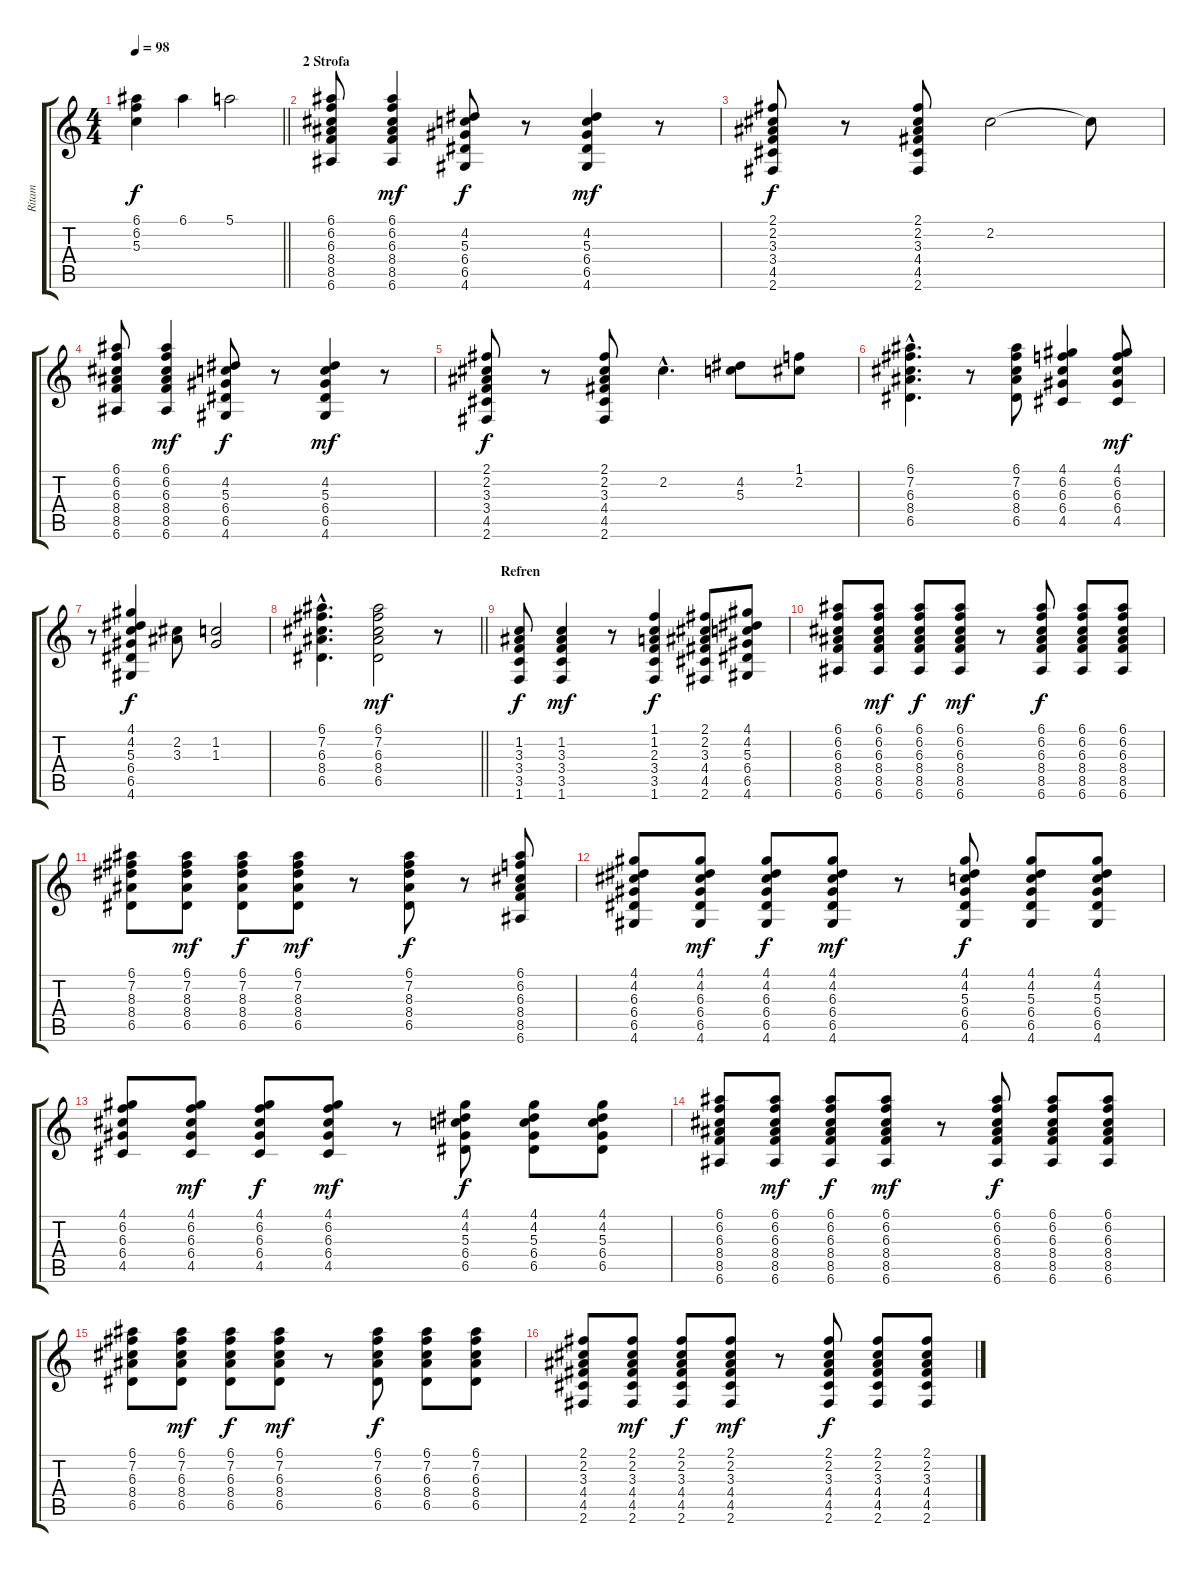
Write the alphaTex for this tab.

\track ("Ritam" "Ritam") {instrument acousticguitarsteel}
\staff {score tabs}
\tuning (E4 B3 G3 D3 A2 E2) {hide}
\ts (4 4)
\tempo 98
\clef g2
\barLineRight lightlight
\ks c
(6.1 6.2 5.3).4{dy f} 6.1.4 5.1.2 |
\section ("" "2 Strofa")
(6.1 6.2 6.3 8.4 8.5 6.6).8 (6.1 6.2 6.3 8.4 8.5 6.6).4{dy mf} (4.2 5.3 6.4 6.5 4.6).8{dy f} r.8 (4.2 5.3 6.4 6.5 4.6).4{dy mf} r.8 |
(2.1 2.2 3.3 3.4 4.5 2.6).8{dy f} r.8 (2.1 2.2 3.3 4.4 4.5 2.6).8 2.2.2 2.2{t}.8 |
(6.1 6.2 6.3 8.4 8.5 6.6).8 (6.1 6.2 6.3 8.4 8.5 6.6).4{dy mf} (4.2 5.3 6.4 6.5 4.6).8{dy f} r.8 (4.2 5.3 6.4 6.5 4.6).4{dy mf} r.8 |
(2.1 2.2 3.3 3.4 4.5 2.6).8{dy f} r.8 (2.1 2.2 3.3 4.4 4.5 2.6).8 2.2{hac}.4{d} (4.2 5.3).8 (1.1 2.2).8 |
(6.1{hac} 7.2{hac} 6.3{hac} 8.4{hac} 6.5{hac}).4{d} r.8 (6.1 7.2 6.3 8.4 6.5).8 (4.1 6.2 6.3 6.4 4.5).4 (4.1 6.2 6.3 6.4 4.5).8{dy mf} |
r.8 (4.1 4.2 5.3 6.4 6.5 4.6).4{dy f} (2.2 3.3).8 (1.2 1.3).2 |
\barLineRight lightlight
(6.1{hac} 7.2{hac} 6.3{hac} 8.4{hac} 6.5{hac}).4{d} (6.1 7.2 6.3 8.4 6.5).2{dy mf} r.8 |
\section ("" "Refren")
(1.2 3.3 3.4 3.5 1.6).8{dy f} (1.2 3.3 3.4 3.5 1.6).4{dy mf} r.8 (1.1 1.2 2.3 3.4 3.5 1.6).4{dy f} (2.1 2.2 3.3 4.4 4.5 2.6).8 (4.1 4.2 5.3 6.4 6.5 4.6).8 |
(6.1 6.2 6.3 8.4 8.5 6.6).8 (6.1 6.2 6.3 8.4 8.5 6.6).8{dy mf} (6.1 6.2 6.3 8.4 8.5 6.6).8{dy f} (6.1 6.2 6.3 8.4 8.5 6.6).8{dy mf} r.8 (6.1 6.2 6.3 8.4 8.5 6.6).8{dy f} (6.1 6.2 6.3 8.4 8.5 6.6).8 (6.1 6.2 6.3 8.4 8.5 6.6).8 |
(6.1 7.2 8.3 8.4 6.5).8 (6.1 7.2 8.3 8.4 6.5).8{dy mf} (6.1 7.2 8.3 8.4 6.5).8{dy f} (6.1 7.2 8.3 8.4 6.5).8{dy mf} r.8 (6.1 7.2 8.3 8.4 6.5).8{dy f} r.8 (6.1 6.2 6.3 8.4 8.5 6.6).8 |
(4.1 4.2 6.3 6.4 6.5 4.6).8 (4.1 4.2 6.3 6.4 6.5 4.6).8{dy mf} (4.1 4.2 6.3 6.4 6.5 4.6).8{dy f} (4.1 4.2 6.3 6.4 6.5 4.6).8{dy mf} r.8 (4.1 4.2 5.3 6.4 6.5 4.6).8{dy f} (4.1 4.2 5.3 6.4 6.5 4.6).8 (4.1 4.2 5.3 6.4 6.5 4.6).8 |
(4.1 6.2 6.3 6.4 4.5).8 (4.1 6.2 6.3 6.4 4.5).8{dy mf} (4.1 6.2 6.3 6.4 4.5).8{dy f} (4.1 6.2 6.3 6.4 4.5).8{dy mf} r.8 (4.1 4.2 5.3 6.4 6.5).8{dy f} (4.1 4.2 5.3 6.4 6.5).8 (4.1 4.2 5.3 6.4 6.5).8 |
(6.1 6.2 6.3 8.4 8.5 6.6).8 (6.1 6.2 6.3 8.4 8.5 6.6).8{dy mf} (6.1 6.2 6.3 8.4 8.5 6.6).8{dy f} (6.1 6.2 6.3 8.4 8.5 6.6).8{dy mf} r.8 (6.1 6.2 6.3 8.4 8.5 6.6).8{dy f} (6.1 6.2 6.3 8.4 8.5 6.6).8 (6.1 6.2 6.3 8.4 8.5 6.6).8 |
(6.1 7.2 6.3 8.4 6.5).8 (6.1 7.2 6.3 8.4 6.5).8{dy mf} (6.1 7.2 6.3 8.4 6.5).8{dy f} (6.1 7.2 6.3 8.4 6.5).8{dy mf} r.8 (6.1 7.2 6.3 8.4 6.5).8{dy f} (6.1 7.2 6.3 8.4 6.5).8 (6.1 7.2 6.3 8.4 6.5).8 |
(2.1 2.2 3.3 4.4 4.5 2.6).8 (2.1 2.2 3.3 4.4 4.5 2.6).8{dy mf} (2.1 2.2 3.3 4.4 4.5 2.6).8{dy f} (2.1 2.2 3.3 4.4 4.5 2.6).8{dy mf} r.8 (2.1 2.2 3.3 4.4 4.5 2.6).8{dy f} (2.1 2.2 3.3 4.4 4.5 2.6).8 (2.1 2.2 3.3 4.4 4.5 2.6).8
